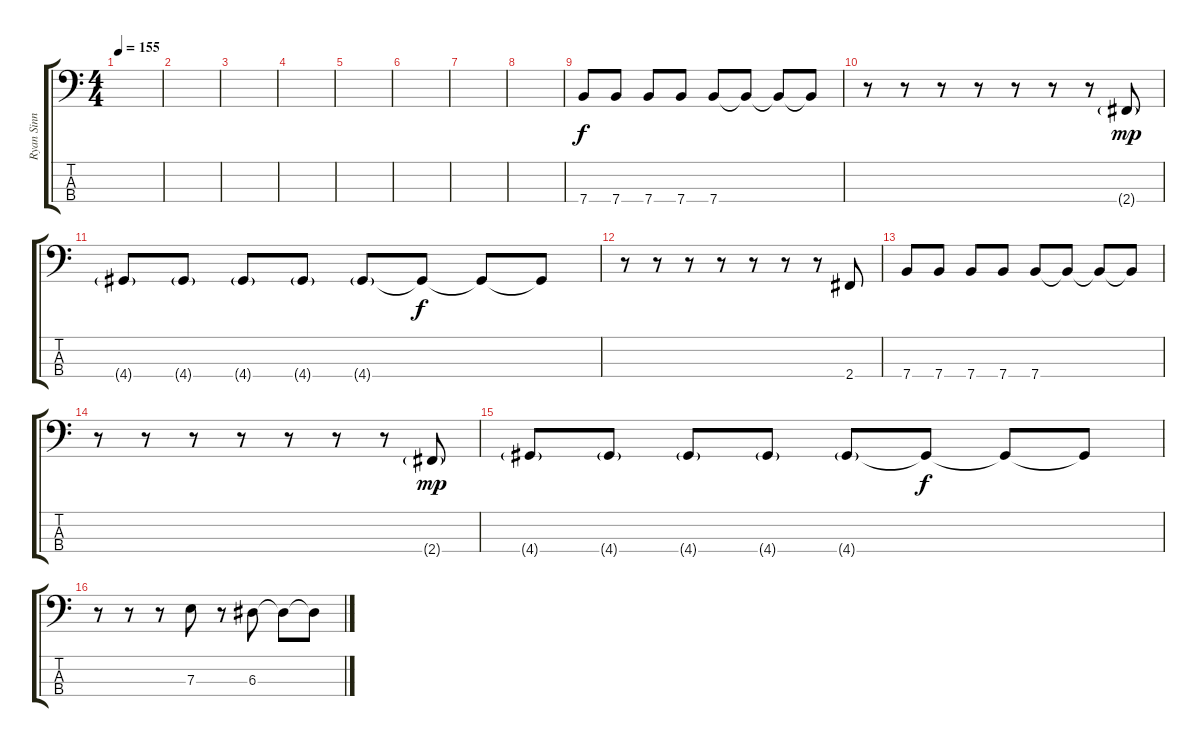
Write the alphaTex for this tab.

\track ("Ryan Sinn Bass" "Ryan Sinn ") {instrument electricbasspick}
\staff {score tabs}
\tuning (G2 D2 A1 E1) {hide}
\ts (4 4)
\tempo 155
\clef f4
\ks c
|
|
|
|
|
|
|
|
7.4.8 7.4.8 7.4.8 7.4.8 7.4.8 7.4{t}.8 7.4{t}.8 7.4{t}.8 |
r.8 r.8 r.8 r.8 r.8 r.8 r.8 2.4{g}.8{dy mp} |
4.4{g}.8 4.4{g}.8 4.4{g}.8 4.4{g}.8 4.4{g}.8 4.4{t}.8{dy f} 4.4{t}.8 4.4{t}.8 |
r.8 r.8 r.8 r.8 r.8 r.8 r.8 2.4.8 |
7.4.8 7.4.8 7.4.8 7.4.8 7.4.8 7.4{t}.8 7.4{t}.8 7.4{t}.8 |
r.8 r.8 r.8 r.8 r.8 r.8 r.8 2.4{g}.8{dy mp} |
4.4{g}.8 4.4{g}.8 4.4{g}.8 4.4{g}.8 4.4{g}.8 4.4{t}.8{dy f} 4.4{t}.8 4.4{t}.8 |
r.8 r.8 r.8 7.3.8 r.8 6.3.8 6.3{t}.8 6.3{t}.8
